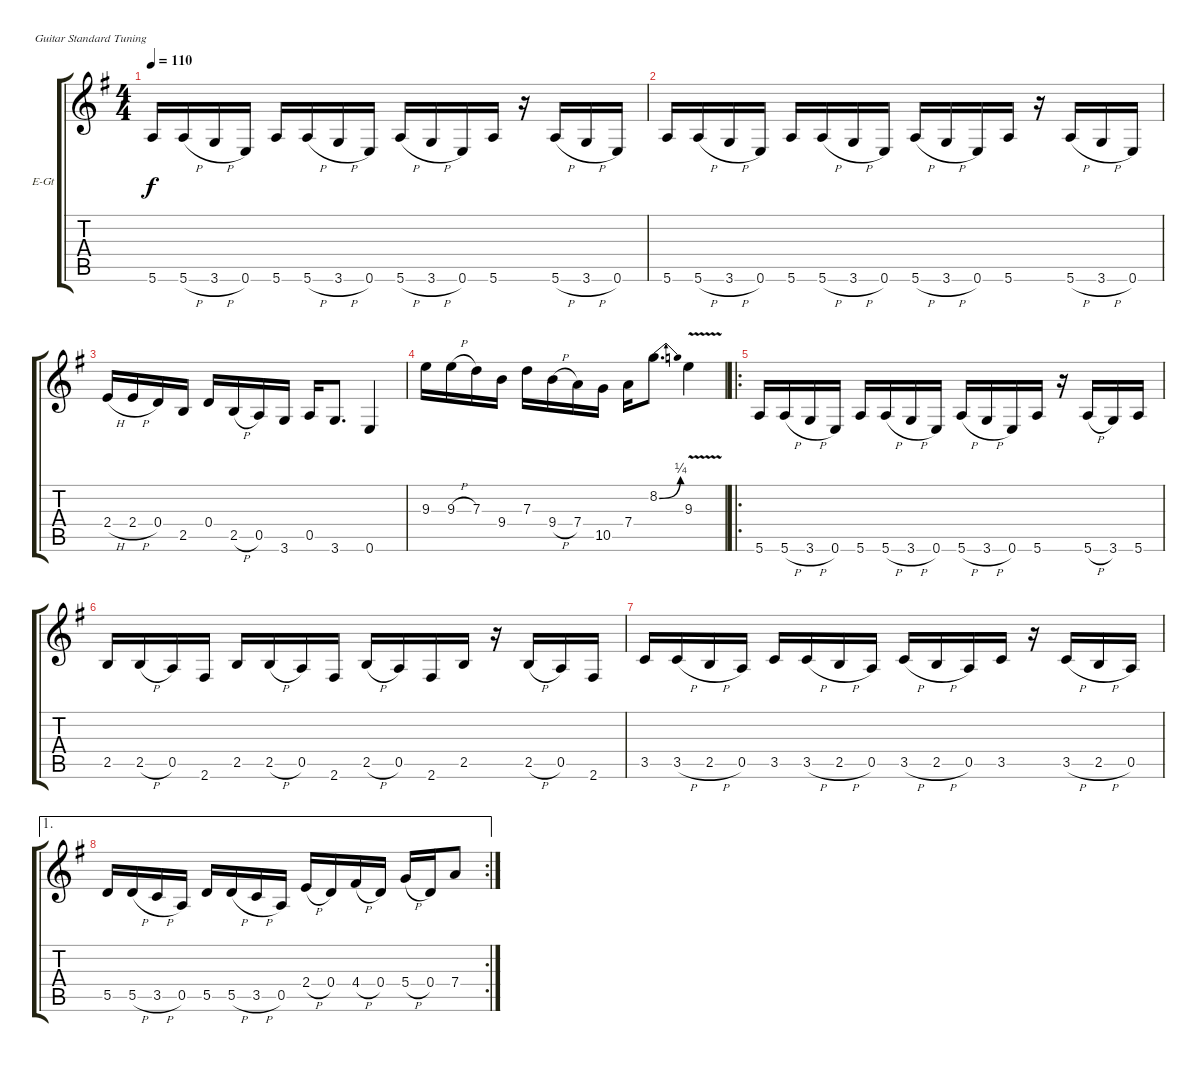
\bracketExtendMode groupsimilarinstruments
\firstSystemTrackNameOrientation horizontal
\otherSystemsTrackNameOrientation horizontal
\track ("Paul Gilbert (Lead Guitar)" "E-Gt") {instrument distortionguitar}
\staff {score tabs}
\tuning (E4 B3 G3 D3 A2 E2)
\ts (4 4)
\tempo 110
\clef g2
\ks g
5.6.16{dy f} 5.6{h}.16 3.6{h}.16 0.6.16 5.6.16 5.6{h}.16 3.6{h}.16 0.6.16 5.6{h}.16 3.6{h}.16 0.6.16 5.6.16 r.16 5.6{h}.16 3.6{h}.16 0.6.16 |
5.6.16 5.6{h}.16 3.6{h}.16 0.6.16 5.6.16 5.6{h}.16 3.6{h}.16 0.6.16 5.6{h}.16 3.6{h}.16 0.6.16 5.6.16 r.16 5.6{h}.16 3.6{h}.16 0.6.16 |
2.4{h}.16 2.4{h}.16 0.4.16 2.5.16 0.4.16 2.5{h}.16 0.5.16 3.6.16 0.5.16 3.6.8{d} 0.6.4 |
9.3.16 9.3{h}.16 7.3.16 9.4.16 7.3.16 9.4{h}.16 7.4.16 10.5.16 7.4.16 8.2{be (bend 0 0 60 1)}.8{d} 9.3{v}.4 |
\ro
5.6.16 5.6{h}.16 3.6{h}.16 0.6.16 5.6.16 5.6{h}.16 3.6{h}.16 0.6.16 5.6{h}.16 3.6{h}.16 0.6.16 5.6.16 r.16 5.6{h}.16 3.6.16 5.6.16 |
2.5.16 2.5{h}.16 0.5.16 2.6.16 2.5.16 2.5{h}.16 0.5.16 2.6.16 2.5{h}.16 0.5.16 2.6.16 2.5.16 r.16 2.5{h}.16 0.5.16 2.6.16 |
3.5.16 3.5{h}.16 2.5{h}.16 0.5.16 3.5.16 3.5{h}.16 2.5{h}.16 0.5.16 3.5{h}.16 2.5{h}.16 0.5.16 3.5.16 r.16 3.5{h}.16 2.5{h}.16 0.5.16 |
\ae 1
\rc 2
5.5.16 5.5{h}.16 3.5{h}.16 0.5.16 5.5.16 5.5{h}.16 3.5{h}.16 0.5.16 2.4{h}.16 0.4.16 4.4{h}.16 0.4.16 5.4{h}.16 0.4.16 7.4.8
